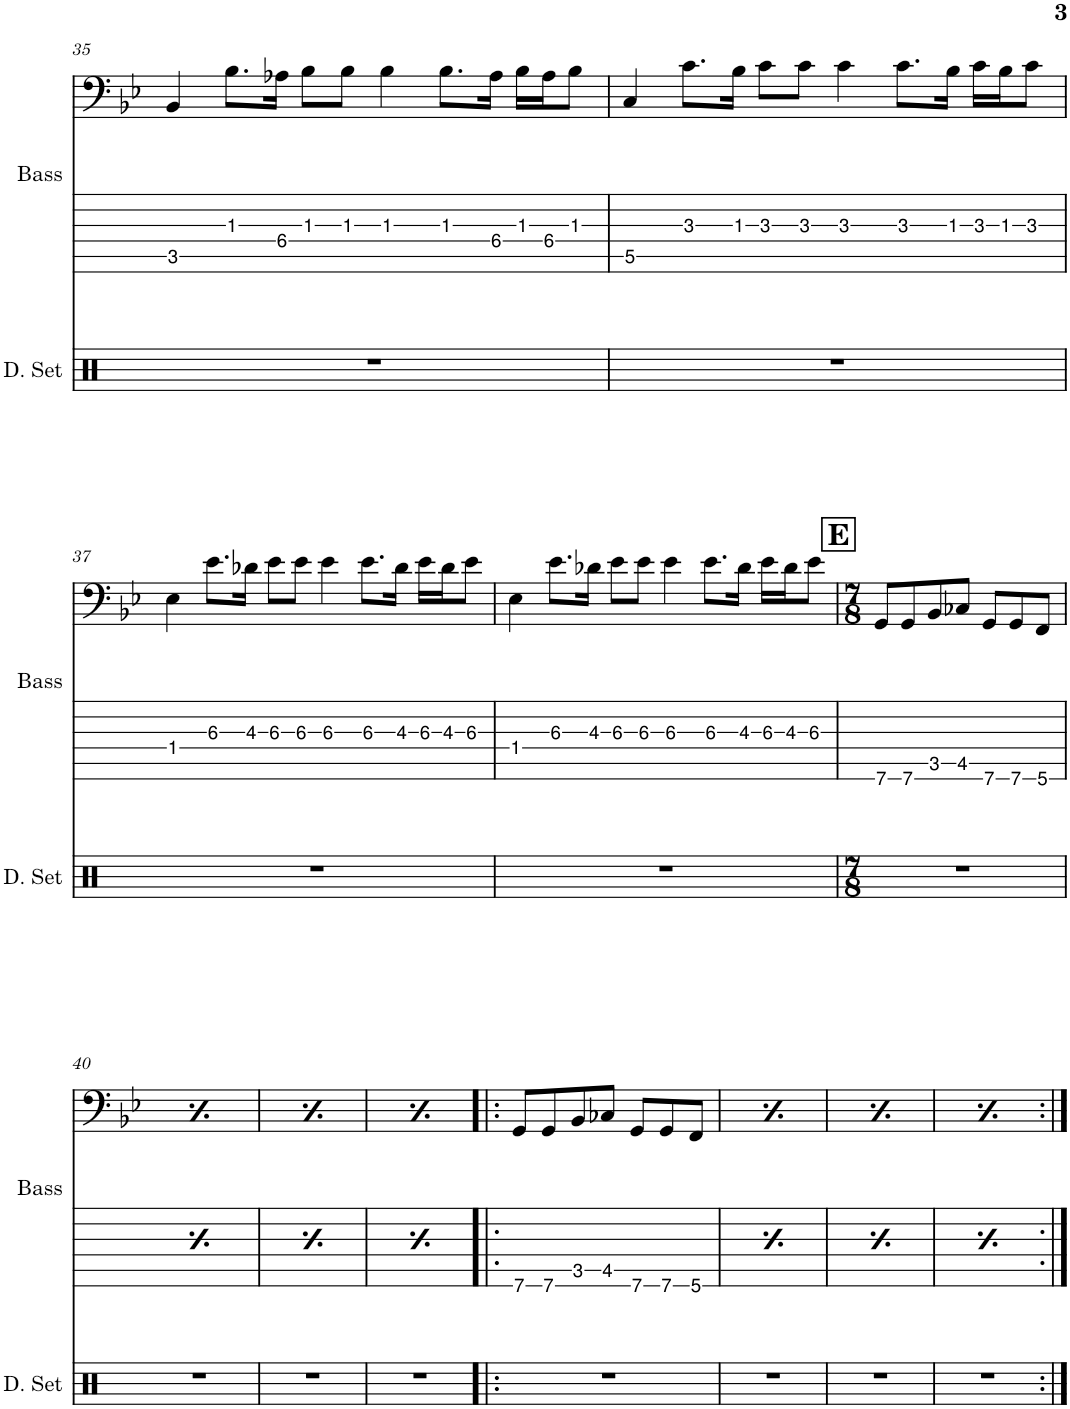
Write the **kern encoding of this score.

**kern	**kern	**kern
*part2	*part1	*part1
*staff3	*staff2	*staff1
*I"Drumset	*I"Bass	*
*I'D. Set	*I'Bass	*
!!LO:PB:g=z
*clefX	*clefF4	*clefF4
*	*Trd7c12	*Trd7c12
*k[]	*k[b-e-]	*k[b-e-]
*M12/8	*M12/8	*M12/8
=35	=35	=35
1.r	4BB-	4BB-/
.	8.B-	8.B-\L
.	16A-KL	16A-X\Jk
.	8B-	8B-\L
.	8B-J	8B-\J
.	4B-	4B-\
.	8.B-	8.B-\L
.	16A-LL	16A-\Jk
.	16B-	16B-\LL
.	16A-J	16A-\J
.	8B-J	8B-\J
=36	=36	=36
1.r	4C	4C/
.	8.c	8.c\L
.	16B-KL	16B-\Jk
.	8c	8c\L
.	8cJ	8c\J
.	4c	4c\
.	8.c	8.c\L
.	16B-LL	16B-\Jk
.	16c	16c\LL
.	16B-J	16B-\J
.	8cJ	8c\J
!!LO:LB:g=z
=37	=37	=37
1.r	4E-	4E-\
.	8.e-	8.e-\L
.	16d-KL	16d-X\Jk
.	8e-	8e-\L
.	8e-J	8e-\J
.	4e-	4e-\
.	8.e-	8.e-\L
.	16d-LL	16d-\Jk
.	16e-	16e-\LL
.	16d-J	16d-\J
.	8e-J	8e-\J
=38	=38	=38
1.r	4E-	4E-\
.	8.e-	8.e-\L
.	16d-XKL	16d-X\Jk
.	8e-	8e-\L
.	8e-J	8e-\J
.	4e-	4e-\
.	8.e-	8.e-\L
.	16d-LL	16d-\Jk
.	16e-	16e-\LL
.	16d-J	16d-\J
.	8e-J	8e-\J
=39	=39	=39
*M7/8	*M7/8	*M7/8
2..r	8GGL	8GG/L
.	8GGJ	8GG/
.	8BB-L	8BB-/
.	8C-XJ	8C-X/J
.	8GGL	8GG/L
.	8GG	8GG/
.	8FFJ	8FF/J
!!LO:LB:g=z
=40	=40	=40
2..r	8GGL	8GG/L
.	8GGJ	8GG/
.	8BB-L	8BB-/
.	8C-XJ	8C-X/J
.	8GGL	8GG/L
.	8GG	8GG/
.	8FFJ	8FF/J
=41	=41	=41
2..r	8GGL	8GG/L
.	8GGJ	8GG/
.	8BB-L	8BB-/
.	8C-XJ	8C-X/J
.	8GGL	8GG/L
.	8GG	8GG/
.	8FFJ	8FF/J
=42	=42	=42
2..r	8GGL	8GG/L
.	8GGJ	8GG/
.	8BB-L	8BB-/
.	8C-XJ	8C-X/J
.	8GGL	8GG/L
.	8GG	8GG/
.	8FFJ	8FF/J
=43!|:	=43!|:	=43!|:
2..r	8GGL	8GG/L
.	8GGJ	8GG/
.	8BB-L	8BB-/
.	8C-XJ	8C-X/J
.	8GGL	8GG/L
.	8GG	8GG/
.	8FFJ	8FF/J
=44	=44	=44
2..r	8GGL	8GG/L
.	8GGJ	8GG/
.	8BB-L	8BB-/
.	8C-XJ	8C-X/J
.	8GGL	8GG/L
.	8GG	8GG/
.	8FFJ	8FF/J
=45	=45	=45
2..r	8GGL	8GG/L
.	8GGJ	8GG/
.	8BB-L	8BB-/
.	8C-XJ	8C-X/J
.	8GGL	8GG/L
.	8GG	8GG/
.	8FFJ	8FF/J
=46	=46	=46
2..r	8GGL	8GG/L
.	8GGJ	8GG/
.	8BB-L	8BB-/
.	8C-XJ	8C-X/J
.	8GGL	8GG/L
.	8GG	8GG/
.	8FFJ	8FF/J
=:|!	=:|!	=:|!
*-	*-	*-
